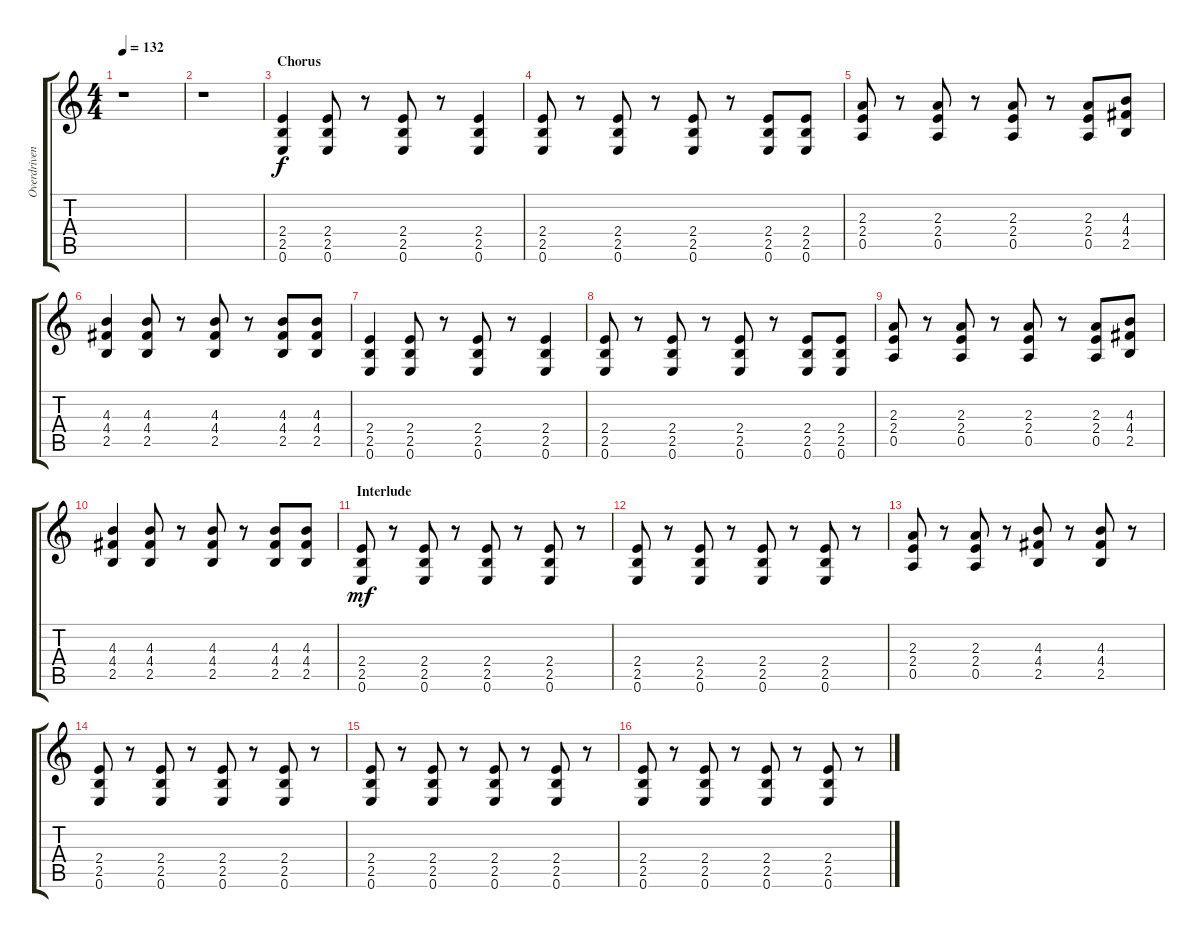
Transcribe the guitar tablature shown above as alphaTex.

\track ("Overdriven Guitar" "Overdriven") {instrument overdrivenguitar}
\staff {score tabs}
\tuning (E4 B3 G3 D3 A2 E2) {hide}
\ts (4 4)
\tempo 132
\clef g2
\ks c
r.1{dy f} |
r.1 |
\section ("" "Chorus")
(2.4 2.5 0.6).4 (2.4 2.5 0.6).8 r.8 (2.4 2.5 0.6).8 r.8 (2.4 2.5 0.6).4 |
(2.4 2.5 0.6).8 r.8 (2.4 2.5 0.6).8 r.8 (2.4 2.5 0.6).8 r.8 (2.4 2.5 0.6).8 (2.4 2.5 0.6).8 |
(2.3 2.4 0.5).8 r.8 (2.3 2.4 0.5).8 r.8 (2.3 2.4 0.5).8 r.8 (2.3 2.4 0.5).8 (4.3 4.4 2.5).8 |
(4.3 4.4 2.5).4 (4.3 4.4 2.5).8 r.8 (4.3 4.4 2.5).8 r.8 (4.3 4.4 2.5).8 (4.3 4.4 2.5).8 |
(2.4 2.5 0.6).4 (2.4 2.5 0.6).8 r.8 (2.4 2.5 0.6).8 r.8 (2.4 2.5 0.6).4 |
(2.4 2.5 0.6).8 r.8 (2.4 2.5 0.6).8 r.8 (2.4 2.5 0.6).8 r.8 (2.4 2.5 0.6).8 (2.4 2.5 0.6).8 |
(2.3 2.4 0.5).8 r.8 (2.3 2.4 0.5).8 r.8 (2.3 2.4 0.5).8 r.8 (2.3 2.4 0.5).8 (4.3 4.4 2.5).8 |
(4.3 4.4 2.5).4 (4.3 4.4 2.5).8 r.8 (4.3 4.4 2.5).8 r.8 (4.3 4.4 2.5).8 (4.3 4.4 2.5).8 |
\section ("" "Interlude")
(2.4 2.5 0.6).8{dy mf} r.8 (2.4 2.5 0.6).8 r.8 (2.4 2.5 0.6).8 r.8 (2.4 2.5 0.6).8 r.8 |
(2.4 2.5 0.6).8 r.8 (2.4 2.5 0.6).8 r.8 (2.4 2.5 0.6).8 r.8 (2.4 2.5 0.6).8 r.8 |
(2.3 2.4 0.5).8 r.8 (2.3 2.4 0.5).8 r.8 (4.3 4.4 2.5).8 r.8 (4.3 4.4 2.5).8 r.8 |
(2.4 2.5 0.6).8 r.8 (2.4 2.5 0.6).8 r.8 (2.4 2.5 0.6).8 r.8 (2.4 2.5 0.6).8 r.8 |
(2.4 2.5 0.6).8 r.8 (2.4 2.5 0.6).8 r.8 (2.4 2.5 0.6).8 r.8 (2.4 2.5 0.6).8 r.8 |
(2.4 2.5 0.6).8 r.8 (2.4 2.5 0.6).8 r.8 (2.4 2.5 0.6).8 r.8 (2.4 2.5 0.6).8 r.8
